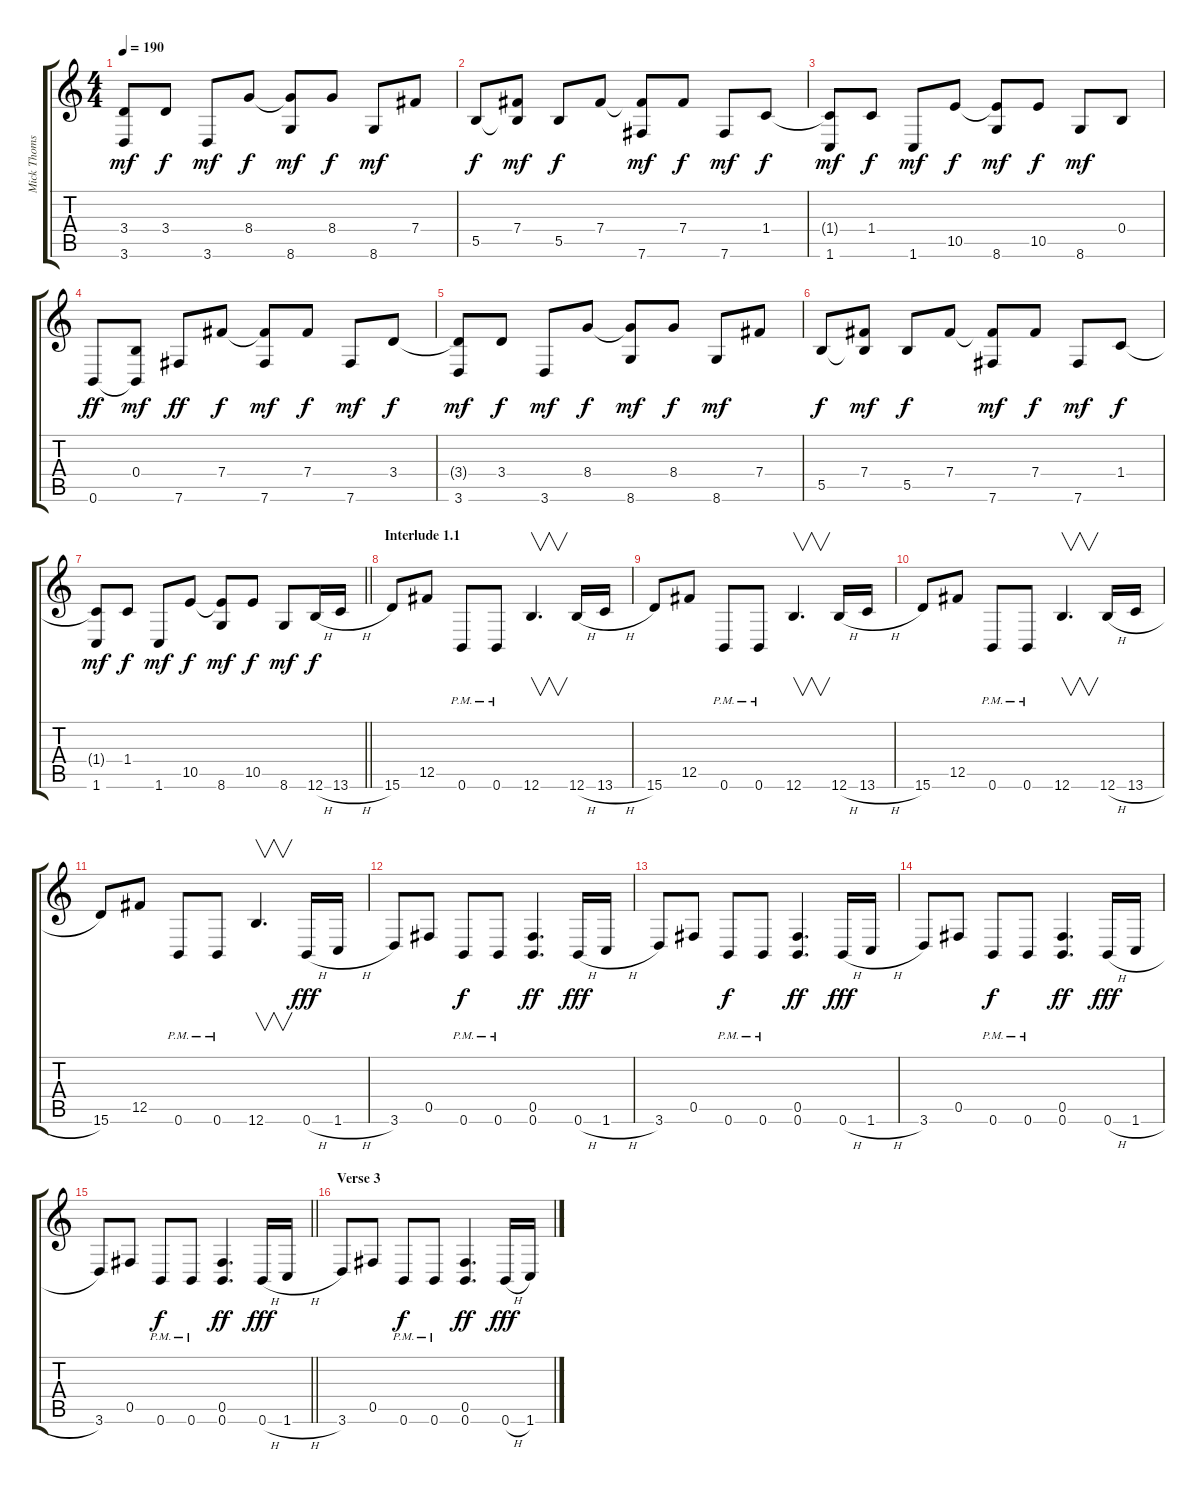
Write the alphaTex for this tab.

\track ("Mick Thomson" "Mick Thoms") {instrument distortionguitar}
\staff {score tabs}
\tuning (Db4 Ab3 E3 B2 Gb2 B1) {hide}
\ts (4 4)
\tempo 190
\clef g2
\ks c
(3.4{t} 3.6).8{dy mf} 3.4.8{dy f} 3.6.8{dy mf} 8.4.8{dy f} (8.4{t} 8.6).8{dy mf} 8.4.8{dy f} 8.6.8{dy mf} 7.4.8 |
5.5.8{dy f} (7.4 5.5{t}).8{dy mf} 5.5.8{dy f} 7.4.8 (7.4{t} 7.6).8{dy mf} 7.4.8{dy f} 7.6.8{dy mf} 1.4.8{dy f} |
(1.4{t} 1.6).8{dy mf} 1.4.8{dy f} 1.6.8{dy mf} 10.5.8{dy f} (10.5{t} 8.6).8{dy mf} 10.5.8{dy f} 8.6.8{dy mf} 0.4.8 |
0.6.8{dy ff} (0.4 0.6{t}).8{dy mf} 7.6.8{dy ff} 7.4.8{dy f} (7.4{t} 7.6).8{dy mf} 7.4.8{dy f} 7.6.8{dy mf} 3.4.8{dy f} |
(3.4{t} 3.6).8{dy mf} 3.4.8{dy f} 3.6.8{dy mf} 8.4.8{dy f} (8.4{t} 8.6).8{dy mf} 8.4.8{dy f} 8.6.8{dy mf} 7.4.8 |
5.5.8{dy f} (7.4 5.5{t}).8{dy mf} 5.5.8{dy f} 7.4.8 (7.4{t} 7.6).8{dy mf} 7.4.8{dy f} 7.6.8{dy mf} 1.4.8{dy f} |
\barLineRight lightlight
(1.4{t} 1.6).8{dy mf} 1.4.8{dy f} 1.6.8{dy mf} 10.5.8{dy f} (10.5{t} 8.6).8{dy mf} 10.5.8{dy f} 8.6.8{dy mf} 12.6{h}.16{dy f} 13.6{h}.16 |
\section ("" "Interlude 1.1")
15.6.8 12.5.8 0.6{pm}.8 0.6{pm}.8 12.6.4{v d} 12.6{h}.16 13.6{h}.16 |
15.6.8 12.5.8 0.6{pm}.8 0.6{pm}.8 12.6.4{v d} 12.6{h}.16 13.6{h}.16 |
15.6.8 12.5.8 0.6{pm}.8 0.6{pm}.8 12.6.4{v d} 12.6{h}.16 13.6{h}.16 |
15.6.8 12.5.8 0.6{pm}.8 0.6{pm}.8 12.6.4{v d} 0.6{h}.16{dy fff} 1.6{h}.16 |
3.6.8 0.5.8 0.6{pm}.8{dy f} 0.6{pm}.8 (0.5 0.6).4{d dy ff} 0.6{h}.16{dy fff} 1.6{h}.16 |
3.6.8 0.5.8 0.6{pm}.8{dy f} 0.6{pm}.8 (0.5 0.6).4{d dy ff} 0.6{h}.16{dy fff} 1.6{h}.16 |
3.6.8 0.5.8 0.6{pm}.8{dy f} 0.6{pm}.8 (0.5 0.6).4{d dy ff} 0.6{h}.16{dy fff} 1.6{h}.16 |
\barLineRight lightlight
3.6.8 0.5.8 0.6{pm}.8{dy f} 0.6{pm}.8 (0.5 0.6).4{d dy ff} 0.6{h}.16{dy fff} 1.6{h}.16 |
\section ("" "Verse 3")
3.6.8 0.5.8 0.6{pm}.8{dy f} 0.6{pm}.8 (0.5 0.6).4{d dy ff} 0.6{h}.16{dy fff} 1.6{h}.16
